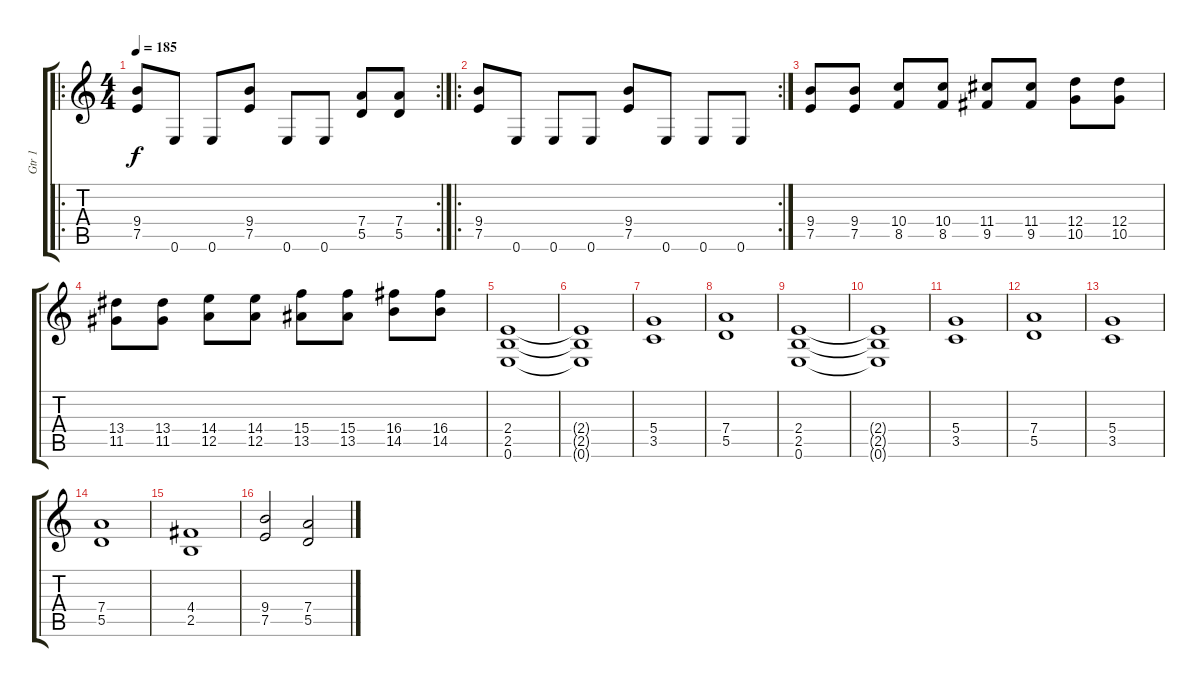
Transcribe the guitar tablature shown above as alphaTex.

\track ("Gtr 1" "Gtr 1") {instrument distortionguitar}
\staff {score tabs}
\tuning (E4 B3 G3 D3 A2 E2) {hide}
\ro
\rc 2
\ts (4 4)
\tempo 185
\clef g2
\ks c
(9.4 7.5).8{dy f instrument distortionguitar} 0.6.8 0.6.8 (9.4 7.5).8 0.6.8 0.6.8 (7.4 5.5).8 (7.4 5.5).8 |
\ro
\rc 2
(9.4 7.5).8 0.6.8 0.6.8 0.6.8 (9.4 7.5).8 0.6.8 0.6.8 0.6.8 |
(9.4 7.5).8 (9.4 7.5).8 (10.4 8.5).8 (10.4 8.5).8 (11.4 9.5).8 (11.4 9.5).8 (12.4 10.5).8 (12.4 10.5).8 |
(13.4 11.5).8 (13.4 11.5).8 (14.4 12.5).8 (14.4 12.5).8 (15.4 13.5).8 (15.4 13.5).8 (16.4 14.5).8 (16.4 14.5).8 |
(2.4 2.5 0.6).1 |
(2.4{t} 2.5{t} 0.6{t}).1 |
(5.4 3.5).1 |
(7.4 5.5).1 |
(2.4 2.5 0.6).1 |
(2.4{t} 2.5{t} 0.6{t}).1 |
(5.4 3.5).1 |
(7.4 5.5).1 |
(5.4 3.5).1 |
(7.4 5.5).1 |
(4.4 2.5).1 |
(9.4 7.5).2 (7.4 5.5).2
